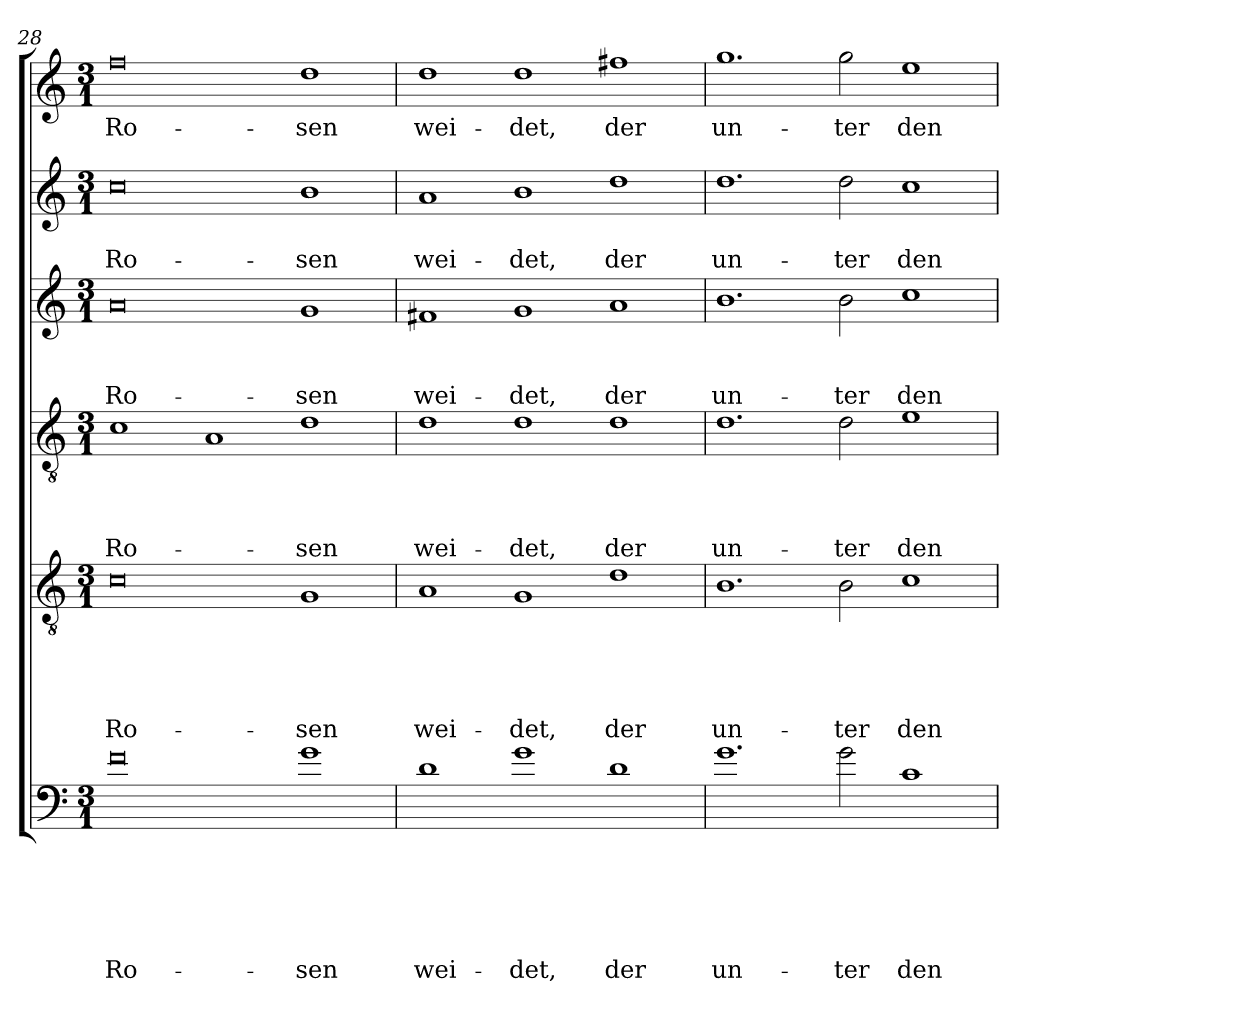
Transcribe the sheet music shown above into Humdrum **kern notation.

**kern	**text	**text	**text	**text	**text	**text	**kern	**text	**text	**text	**text	**text	**kern	**text	**text	**text	**text	**kern	**text	**text	**text	**kern	**text	**text	**kern	**text
*part6	*part6	*part6	*part6	*part6	*part6	*part6	*part5	*part5	*part5	*part5	*part5	*part5	*part4	*part4	*part4	*part4	*part4	*part3	*part3	*part3	*part3	*part2	*part2	*part2	*part1	*part1
*staff6	*staff6	*staff6	*staff6	*staff6	*staff6	*staff6	*staff5	*staff5	*staff5	*staff5	*staff5	*staff5	*staff4	*staff4	*staff4	*staff4	*staff4	*staff3	*staff3	*staff3	*staff3	*staff2	*staff2	*staff2	*staff1	*staff1
!!LO:PB:g=z
*clefF4	*	*	*	*	*	*	*clefGv2	*	*	*	*	*	*clefGv2	*	*	*	*	*clefG2	*	*	*	*clefG2	*	*	*clefG2	*
*ITrd8c14	*	*	*	*	*	*	*	*	*	*	*	*	*	*	*	*	*	*	*	*	*	*	*	*	*	*
*k[]	*	*	*	*	*	*	*k[]	*	*	*	*	*	*k[]	*	*	*	*	*k[]	*	*	*	*k[]	*	*	*k[]	*
*C:	*	*	*	*	*	*	*C:	*	*	*	*	*	*C:	*	*	*	*	*C:	*	*	*	*C:	*	*	*C:	*
*M3/1	*	*	*	*	*	*	*M3/1	*	*	*	*	*	*M3/1	*	*	*	*	*M3/1	*	*	*	*M3/1	*	*	*M3/1	*
=28	=28	=28	=28	=28	=28	=28	=28	=28	=28	=28	=28	=28	=28	=28	=28	=28	=28	=28	=28	=28	=28	=28	=28	=28	=28	=28
!	!	!	!	!	!	!LO:LY:b	!	!	!	!	!	!LO:LY:b	!	!	!	!	!LO:LY:b	!	!	!	!LO:LY:b	!	!	!LO:LY:b	!	!LO:LY:b
0F	.	.	.	.	.	Ro-	0c	.	.	.	.	Ro-	1c	.	.	.	Ro-	0a	.	.	Ro-	0cc	.	Ro-	0ff	Ro-
.	.	.	.	.	.	.	.	.	.	.	.	.	1A	.	.	.	.	.	.	.	.	.	.	.	.	.
!	!	!	!	!	!	!LO:LY:b	!	!	!	!	!	!LO:LY:b	!	!	!	!	!LO:LY:b	!	!	!	!LO:LY:b	!	!	!LO:LY:b	!	!LO:LY:b
1G	.	.	.	.	.	-sen	1G	.	.	.	.	-sen	1d	.	.	.	-sen	1g	.	.	-sen	1b	.	-sen	1dd	-sen
=29	=29	=29	=29	=29	=29	=29	=29	=29	=29	=29	=29	=29	=29	=29	=29	=29	=29	=29	=29	=29	=29	=29	=29	=29	=29	=29
!	!	!	!	!	!	!LO:LY:b	!	!	!	!	!	!LO:LY:b	!	!	!	!	!LO:LY:b	!	!	!	!LO:LY:b	!	!	!LO:LY:b	!	!LO:LY:b
1D	.	.	.	.	.	wei-	1A	.	.	.	.	wei-	1d	.	.	.	wei-	1f#X	.	.	wei-	1a	.	wei-	1dd	wei-
!	!	!	!	!	!	!LO:LY:b	!	!	!	!	!	!LO:LY:b	!	!	!	!	!LO:LY:b	!	!	!	!LO:LY:b	!	!	!LO:LY:b	!	!LO:LY:b
1G	.	.	.	.	.	-det,	1G	.	.	.	.	-det,	1d	.	.	.	-det,	1g	.	.	-det,	1b	.	-det,	1dd	-det,
!	!	!	!	!	!	!LO:LY:b	!	!	!	!	!	!LO:LY:b	!	!	!	!	!LO:LY:b	!	!	!	!LO:LY:b	!	!	!LO:LY:b	!	!LO:LY:b
1D	.	.	.	.	.	der	1d	.	.	.	.	der	1d	.	.	.	der	1a	.	.	der	1dd	.	der	1ff#X	der
=30	=30	=30	=30	=30	=30	=30	=30	=30	=30	=30	=30	=30	=30	=30	=30	=30	=30	=30	=30	=30	=30	=30	=30	=30	=30	=30
!	!	!	!	!	!	!LO:LY:b	!	!	!	!	!	!LO:LY:b	!	!	!	!	!LO:LY:b	!	!	!	!LO:LY:b	!	!	!LO:LY:b	!	!LO:LY:b
1.G	.	.	.	.	.	un-	1.B	.	.	.	.	un-	1.d	.	.	.	un-	1.b	.	.	un-	1.dd	.	un-	1.gg	un-
!	!	!	!	!	!	!LO:LY:b	!	!	!	!	!	!LO:LY:b	!	!	!	!	!LO:LY:b	!	!	!	!LO:LY:b	!	!	!LO:LY:b	!	!LO:LY:b
2G\	.	.	.	.	.	-ter	2B\	.	.	.	.	-ter	2d\	.	.	.	-ter	2b\	.	.	-ter	2dd\	.	-ter	2gg\	-ter
!	!	!	!	!	!	!LO:LY:b	!	!	!	!	!	!LO:LY:b	!	!	!	!	!LO:LY:b	!	!	!	!LO:LY:b	!	!	!LO:LY:b	!	!LO:LY:b
1C	.	.	.	.	.	den	1c	.	.	.	.	den	1e	.	.	.	den	1cc	.	.	den	1cc	.	den	1ee	den
=	=	=	=	=	=	=	=	=	=	=	=	=	=	=	=	=	=	=	=	=	=	=	=	=	=	=
*-	*-	*-	*-	*-	*-	*-	*-	*-	*-	*-	*-	*-	*-	*-	*-	*-	*-	*-	*-	*-	*-	*-	*-	*-	*-	*-
